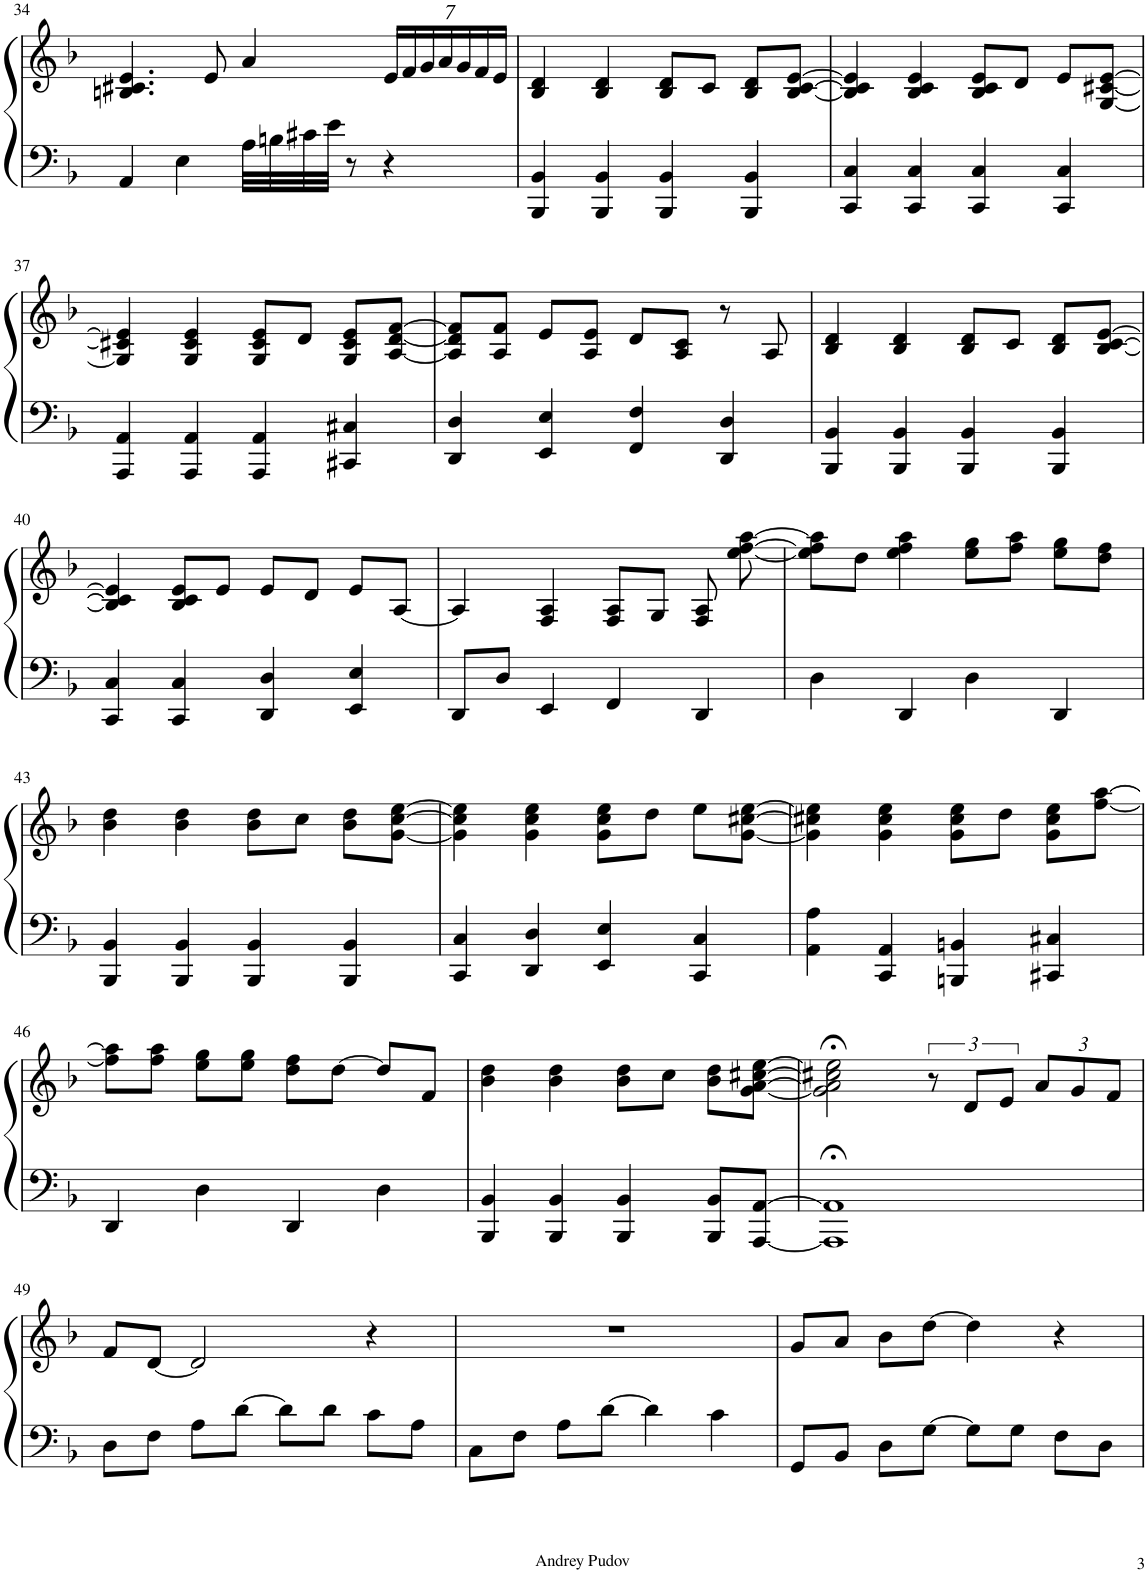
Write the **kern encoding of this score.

**kern	**kern
*part1	*part1
*staff2	*staff1
*I"Piano	*
*I'Pno.	*
!!LO:PB:g=z
*clefF4	*clefG2
*k[b-]	*k[b-]
*M4/4	*M4/4
=34	=34
4AA/	4.Bn/ 4.c#X/ 4.e/
4E\	.
.	8e/
32A\LLL	4a/
32Bn\	.
32c#X\	.
32e\JJJ	.
8r	.
*	*Xbrackettup
4r	28e/LL
.	28f/
.	28g/
.	28a/
.	28g/
.	28f/
.	28e/JJ
=35	=35
4BBB-/ 4BB-/	4B-/ 4d/
4BBB-/ 4BB-/	4B-/ 4d/
4BBB-/ 4BB-/	8B-/ 8d/L
.	8c/J
4BBB-/ 4BB-/	8B-/ 8d/L
.	[8B-/ [8c/ [8e/J
=36	=36
4CC/ 4C/	4B-/] 4c/] 4e/]
4CC/ 4C/	4B-/ 4c/ 4e/
4CC/ 4C/	8B-/ 8c/ 8e/L
.	8d/J
4CC/ 4C/	8e/L
.	[8G/ [8c#X/ [8e/J
!!LO:LB:g=z
=37	=37
4AAA/ 4AA/	4G/] 4c#X/] 4e/]
4AAA/ 4AA/	4G/ 4c#/ 4e/
4AAA/ 4AA/	8G/ 8c#/ 8e/L
.	8d/J
4CC#X/ 4C#X/	8G/ 8c#/ 8e/L
.	[8A/ [8d/ [8f/J
=38	=38
4DD/ 4D/	8A/] 8d/] 8f/]L
.	8A/ 8f/J
4EE/ 4E/	8e/L
.	8A/ 8e/J
4FF/ 4F/	8d/L
.	8A/ 8c/J
4DD/ 4D/	8r
.	8A/
=39	=39
4BBB-/ 4BB-/	4B-/ 4d/
4BBB-/ 4BB-/	4B-/ 4d/
4BBB-/ 4BB-/	8B-/ 8d/L
.	8c/J
4BBB-/ 4BB-/	8B-/ 8d/L
.	[8B-/ [8c/ [8e/J
!!LO:LB:g=z
=40	=40
4CC/ 4C/	4B-/] 4c/] 4e/]
4CC/ 4C/	8B-/ 8c/ 8e/L
.	8e/J
4DD/ 4D/	8e/L
.	8d/J
4EE/ 4E/	8e/L
.	[8A/J
=41	=41
8DD/L	4A/]
8D/J	.
4EE/	4F/ 4A/
4FF/	8F/ 8A/L
.	8G/J
4DD/	8F/ 8A/
.	[8ee\ [8ff\ [8aa\
=42	=42
4D\	8ee\] 8ff\] 8aa\]L
.	8dd\J
4DD/	4ee\ 4ff\ 4aa\
4D\	8ee\ 8gg\L
.	8ff\ 8aa\J
4DD/	8ee\ 8gg\L
.	8dd\ 8ff\J
!!LO:LB:g=z
=43	=43
4BBB-/ 4BB-/	4b-\ 4dd\
4BBB-/ 4BB-/	4b-\ 4dd\
4BBB-/ 4BB-/	8b-\ 8dd\L
.	8cc\J
4BBB-/ 4BB-/	8b-\ 8dd\L
.	[8g\ [8cc\ [8ee\J
=44	=44
4CC/ 4C/	4g\] 4cc\] 4ee\]
4DD/ 4D/	4g\ 4cc\ 4ee\
4EE/ 4E/	8g\ 8cc\ 8ee\L
.	8dd\J
4CC/ 4C/	8ee\L
.	[8g\ [8cc#X\ [8ee\J
=45	=45
4AA\ 4A\	4g\] 4cc#X\] 4ee\]
4CC/ 4AA/	4g\ 4cc#\ 4ee\
4BBBn/ 4BBn/	8g\ 8cc#\ 8ee\L
.	8dd\J
4CC#X/ 4C#X/	8g\ 8cc#\ 8ee\L
.	[8ff\ [8aa\J
!!LO:LB:g=z
=46	=46
4DD/	8ff\] 8aa\]L
.	8ff\ 8aa\J
4D\	8ee\ 8gg\L
.	8ee\ 8gg\J
4DD/	8dd\ 8ff\L
.	[8dd\J
4D\	8dd/L]
.	8f/J
=47	=47
4BBB-/ 4BB-/	4b-\ 4dd\
4BBB-/ 4BB-/	4b-\ 4dd\
4BBB-/ 4BB-/	8b-\ 8dd\L
.	8cc\J
8BBB-/ 8BB-/L	8b-\ 8dd\L
[8AAA/ [8AA/J	[8g\ [8a\ [8cc#X\ [8ee\J
=48	=48
1AAA];< 1AA];<	2g\];< 2a\];< 2cc#X\];< 2ee\];<
*	*brackettup
.	12r
.	12d/L
.	12e/J
*	*Xbrackettup
.	12a/L
.	12g/
.	12f/J
!!LO:LB:g=z
=49	=49
8D\L	8f/L
8F\J	[8d/J
8A\L	2d/]
[8d\J	.
8d\L]	.
8d\J	.
8c\L	4r
8A\J	.
=50	=50
8C\L	1r
8F\J	.
8A\L	.
[8d\J	.
4d\]	.
4c\	.
=51	=51
8GG/L	8g/L
8BB-/J	8a/J
8D\L	8b-\L
[8G\J	[8dd\J
8G\L]	4dd\]
8G\J	.
8F\L	4r
8D\J	.
=	=
*-	*-
